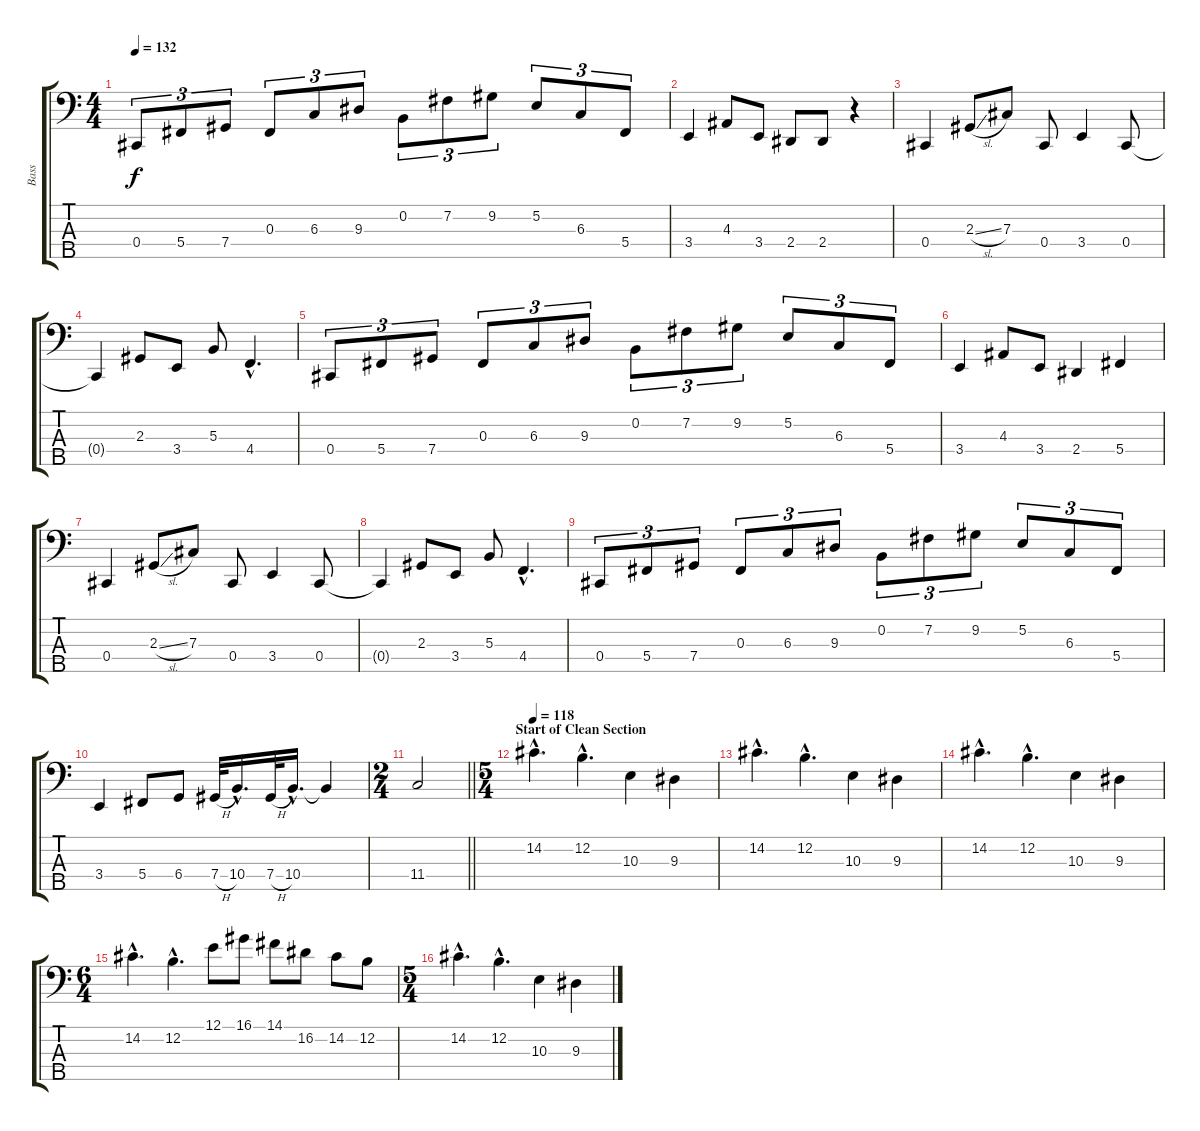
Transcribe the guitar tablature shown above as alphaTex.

\track ("Bass" "Bass") {instrument electricbassfinger}
\staff {score tabs}
\tuning (E2 B1 Gb1 Db1 Ab0) {hide}
\ts (4 4)
\tempo 132
\clef f4
\ks c
0.4.8{tu (3 2) dy f} 5.4.8{tu (3 2)} 7.4.8{tu (3 2)} 0.3.8{tu (3 2)} 6.3.8{tu (3 2)} 9.3.8{tu (3 2)} 0.2.8{tu (3 2)} 7.2.8{tu (3 2)} 9.2.8{tu (3 2)} 5.2.8{tu (3 2)} 6.3.8{tu (3 2)} 5.4.8{tu (3 2)} |
3.4.4 4.3.8 3.4.8 2.4.8 2.4.8 r.4 |
0.4.4 2.3{sl}.8 7.3.8 0.4.8 3.4.4 0.4.8 |
0.4{t}.4 2.3.8 3.4.8 5.3.8 4.4{hac}.4{d} |
0.4.8{tu (3 2)} 5.4.8{tu (3 2)} 7.4.8{tu (3 2)} 0.3.8{tu (3 2)} 6.3.8{tu (3 2)} 9.3.8{tu (3 2)} 0.2.8{tu (3 2)} 7.2.8{tu (3 2)} 9.2.8{tu (3 2)} 5.2.8{tu (3 2)} 6.3.8{tu (3 2)} 5.4.8{tu (3 2)} |
3.4.4 4.3.8 3.4.8 2.4.4 5.4.4 |
0.4.4 2.3{sl}.8 7.3.8 0.4.8 3.4.4 0.4.8 |
0.4{t}.4 2.3.8 3.4.8 5.3.8 4.4{hac}.4{d} |
0.4.8{tu (3 2)} 5.4.8{tu (3 2)} 7.4.8{tu (3 2)} 0.3.8{tu (3 2)} 6.3.8{tu (3 2)} 9.3.8{tu (3 2)} 0.2.8{tu (3 2)} 7.2.8{tu (3 2)} 9.2.8{tu (3 2)} 5.2.8{tu (3 2)} 6.3.8{tu (3 2)} 5.4.8{tu (3 2)} |
3.4.4 5.4.8 6.4.8 7.4{h}.32 10.4{hac}.16{d} 7.4{h}.32 10.4{hac}.16{d} 10.4{t}.4 |
\ts (2 4)
\barLineRight lightlight
11.4.2 |
\ts (5 4)
\section ("" "Start of Clean Section")
\tempo 118
14.2{hac}.4{d volume 16} 12.2{hac}.4{d} 10.3.4 9.3.4 |
14.2{hac}.4{d} 12.2{hac}.4{d} 10.3.4 9.3.4 |
14.2{hac}.4{d} 12.2{hac}.4{d} 10.3.4 9.3.4 |
\ts (6 4)
14.2{hac}.4{d} 12.2{hac}.4{d} 12.1.8 16.1.8 14.1.8 16.2.8 14.2.8 12.2.8 |
\ts (5 4)
14.2{hac}.4{d} 12.2{hac}.4{d} 10.3.4 9.3.4
